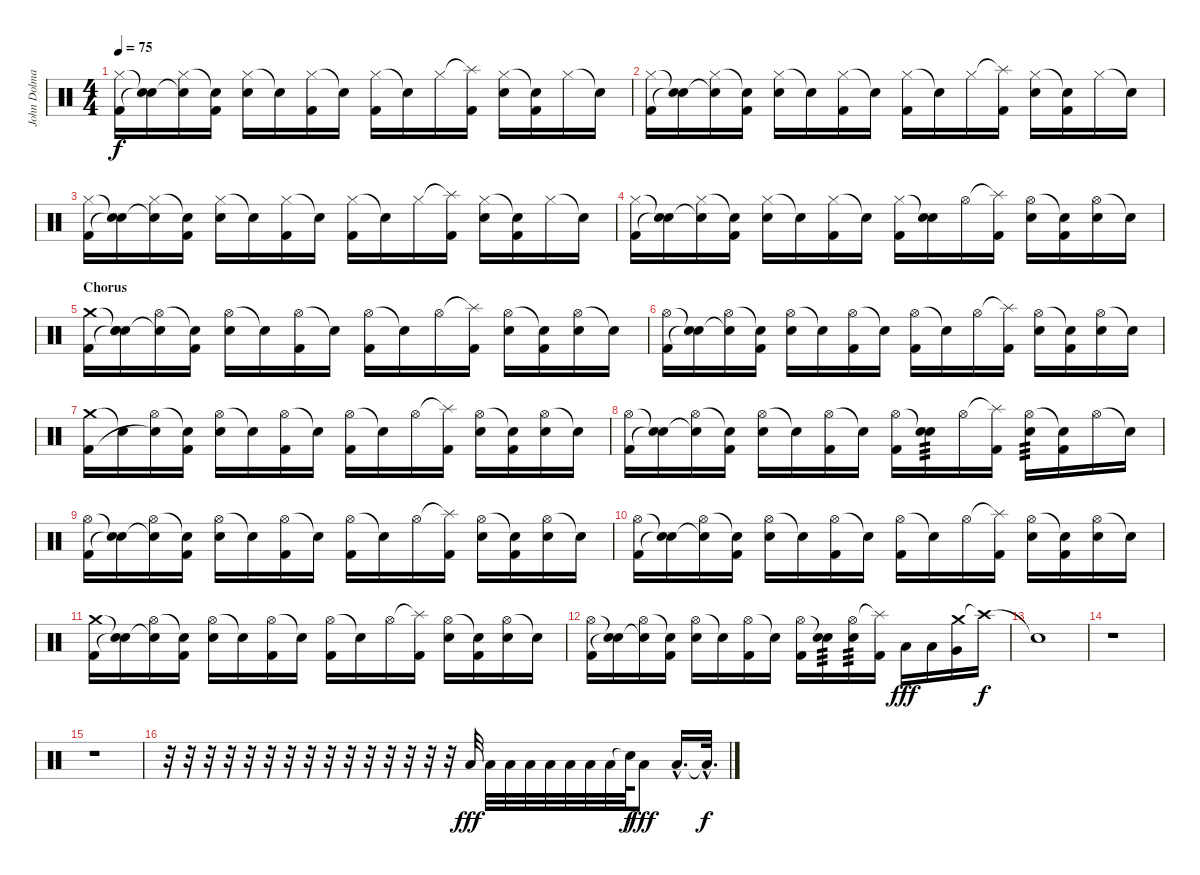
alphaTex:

\track ("John Dolmayan" "John Dolma") {instrument percussion}
\staff {score}
\articulation defaults
\ts (4 4)
\tempo 75
\clef neutral
\ks c
("Hi-Hat (closed)" "Kick (hit) 2").16{dy f} ("Snare (hit)"{t} "Snare (hit)"{t}).16 ("Hi-Hat (closed)" "Snare (hit)"{t}).16 ("Snare (hit)"{t} "Kick (hit) 2").16 ("Hi-Hat (closed)" "Electric Snare (hit)").16 "Snare (hit)"{t}.16 ("Hi-Hat (closed)" "Kick (hit) 2").16 "Snare (hit)"{t}.16 ("Hi-Hat (closed)" "Kick (hit) 2").16 "Snare (hit)"{t}.16 "Hi-Hat (closed)".16 ("Splash (hit)"{t} "Kick (hit) 2").16 ("Hi-Hat (closed)" "Electric Snare (hit)").16 ("Snare (hit)"{t} "Kick (hit) 2").16 "Hi-Hat (closed)".16 "Snare (hit)"{t}.16 |
("Hi-Hat (closed)" "Kick (hit) 2").16 ("Snare (hit)"{t} "Snare (hit)"{t}).16 ("Hi-Hat (closed)" "Snare (hit)"{t}).16 ("Snare (hit)"{t} "Kick (hit) 2").16 ("Hi-Hat (closed)" "Electric Snare (hit)").16 "Snare (hit)"{t}.16 ("Hi-Hat (closed)" "Kick (hit) 2").16 "Snare (hit)"{t}.16 ("Hi-Hat (closed)" "Kick (hit) 2").16 "Snare (hit)"{t}.16 "Hi-Hat (closed)".16 ("Splash (hit)"{t} "Kick (hit) 2").16 ("Hi-Hat (closed)" "Electric Snare (hit)").16 ("Snare (hit)"{t} "Kick (hit) 2").16 "Hi-Hat (closed)".16 "Snare (hit)"{t}.16 |
("Hi-Hat (closed)" "Kick (hit) 2").16 ("Snare (hit)"{t} "Snare (hit)"{t}).16 ("Hi-Hat (closed)" "Snare (hit)"{t}).16 ("Snare (hit)"{t} "Kick (hit) 2").16 ("Hi-Hat (closed)" "Electric Snare (hit)").16 "Snare (hit)"{t}.16 ("Hi-Hat (closed)" "Kick (hit) 2").16 "Snare (hit)"{t}.16 ("Hi-Hat (closed)" "Kick (hit) 2").16 "Snare (hit)"{t}.16 "Hi-Hat (closed)".16 ("Splash (hit)"{t} "Kick (hit) 2").16 ("Hi-Hat (closed)" "Electric Snare (hit)").16 ("Snare (hit)"{t} "Kick (hit) 2").16 "Hi-Hat (closed)".16 "Snare (hit)"{t}.16 |
("Hi-Hat (closed)" "Kick (hit) 2").16 ("Snare (hit)"{t} "Snare (hit)"{t}).16 ("Hi-Hat (closed)" "Snare (hit)"{t}).16 ("Snare (hit)"{t} "Kick (hit) 2").16 ("Hi-Hat (closed)" "Electric Snare (hit)").16 "Snare (hit)"{t}.16 ("Hi-Hat (closed)" "Kick (hit) 2").16 "Snare (hit)"{t}.16 ("Hi-Hat (closed)" "Kick (hit) 2").16 ("Snare (hit)"{t} "Electric Snare (hit)").16 "Hi-Hat (open)".16 ("Splash (hit)"{t} "Kick (hit) 2").16 ("Hi-Hat (open)" "Electric Snare (hit)").16 ("Snare (hit)"{t} "Kick (hit) 2").16 ("Hi-Hat (open)" "Electric Snare (hit)").16 "Snare (hit)"{t}.16 |
\section ("" "Chorus")
("Crash medium (hit)" "Kick (hit) 2").16 ("Snare (hit)"{t} "Snare (hit)"{t} "Snare (hit)").16 ("Hi-Hat (open)" "Snare (hit)"{t}).16 ("Snare (hit)"{t} "Kick (hit) 2").16 ("Hi-Hat (open)" "Electric Snare (hit)").16 "Snare (hit)"{t}.16 ("Hi-Hat (open)" "Kick (hit) 2").16 "Snare (hit)"{t}.16 ("Hi-Hat (open)" "Kick (hit) 2").16 "Snare (hit)"{t}.16 "Hi-Hat (open)".16 ("Splash (hit)"{t} "Kick (hit) 2").16 ("Hi-Hat (open)" "Electric Snare (hit)").16 ("Snare (hit)"{t} "Kick (hit) 2").16 ("Hi-Hat (open)" "Electric Snare (hit)").16 "Snare (hit)"{t}.16 |
("Hi-Hat (open)" "Kick (hit) 2").16 ("Snare (hit)"{t} "Snare (hit)"{t}).16 ("Hi-Hat (open)" "Snare (hit)"{t}).16 ("Snare (hit)"{t} "Kick (hit) 2").16 ("Hi-Hat (open)" "Electric Snare (hit)").16 "Snare (hit)"{t}.16 ("Hi-Hat (open)" "Kick (hit) 2").16 "Snare (hit)"{t}.16 ("Hi-Hat (open)" "Kick (hit) 2").16 "Snare (hit)"{t}.16 "Hi-Hat (open)".16 ("Splash (hit)"{t} "Kick (hit) 2").16 ("Hi-Hat (open)" "Electric Snare (hit)").16 ("Snare (hit)"{t} "Kick (hit) 2").16 ("Hi-Hat (open)" "Electric Snare (hit)").16 "Snare (hit)"{t}.16 |
("Crash medium (hit)" "Kick (hit) 2").16 "Snare (hit)"{t}.16 ("Hi-Hat (open)" "Snare (hit)"{t}).16 ("Snare (hit)"{t} "Kick (hit) 2").16 ("Hi-Hat (open)" "Electric Snare (hit)").16 "Snare (hit)"{t}.16 ("Hi-Hat (open)" "Kick (hit) 2").16 "Snare (hit)"{t}.16 ("Hi-Hat (open)" "Kick (hit) 2").16 "Snare (hit)"{t}.16 "Hi-Hat (open)".16 ("Splash (hit)"{t} "Kick (hit) 2").16 ("Hi-Hat (open)" "Electric Snare (hit)").16 ("Snare (hit)"{t} "Kick (hit) 2").16 ("Hi-Hat (open)" "Electric Snare (hit)").16 "Snare (hit)"{t}.16 |
("Hi-Hat (open)" "Kick (hit) 2").16 ("Snare (hit)"{t} "Snare (hit)"{t}).16 ("Hi-Hat (open)" "Snare (hit)"{t}).16 ("Snare (hit)"{t} "Kick (hit) 2").16 ("Hi-Hat (open)" "Electric Snare (hit)").16 "Snare (hit)"{t}.16 ("Hi-Hat (open)" "Kick (hit) 2").16 "Snare (hit)"{t}.16 ("Hi-Hat (open)" "Kick (hit) 2").16 ("Snare (hit)"{t} "Electric Snare (hit)").16{tp 3} "Hi-Hat (open)".16 ("Splash (hit)"{t} "Kick (hit) 2").16 ("Hi-Hat (open)" "Electric Snare (hit)").16{tp 3} ("Snare (hit)"{t} "Kick (hit) 2").16 "Hi-Hat (open)".16 "Snare (hit)"{t}.16 |
("Hi-Hat (open)" "Kick (hit) 2").16 ("Snare (hit)"{t} "Snare (hit)"{t}).16 ("Hi-Hat (open)" "Snare (hit)"{t}).16 ("Snare (hit)"{t} "Kick (hit) 2").16 ("Hi-Hat (open)" "Electric Snare (hit)").16 "Snare (hit)"{t}.16 ("Hi-Hat (open)" "Kick (hit) 2").16 "Snare (hit)"{t}.16 ("Hi-Hat (open)" "Kick (hit) 2").16 "Snare (hit)"{t}.16 "Hi-Hat (open)".16 ("Splash (hit)"{t} "Kick (hit) 2").16 ("Hi-Hat (open)" "Electric Snare (hit)").16 ("Snare (hit)"{t} "Kick (hit) 2").16 ("Hi-Hat (open)" "Electric Snare (hit)").16 "Snare (hit)"{t}.16 |
("Hi-Hat (open)" "Kick (hit) 2").16 ("Snare (hit)"{t} "Snare (hit)"{t}).16 ("Hi-Hat (open)" "Snare (hit)"{t}).16 ("Snare (hit)"{t} "Kick (hit) 2").16 ("Hi-Hat (open)" "Electric Snare (hit)").16 "Snare (hit)"{t}.16 ("Hi-Hat (open)" "Kick (hit) 2").16 "Snare (hit)"{t}.16 ("Hi-Hat (open)" "Kick (hit) 2").16 "Snare (hit)"{t}.16 "Hi-Hat (open)".16 ("Splash (hit)"{t} "Kick (hit) 2").16 ("Hi-Hat (open)" "Electric Snare (hit)").16 ("Snare (hit)"{t} "Kick (hit) 2").16 ("Hi-Hat (open)" "Electric Snare (hit)").16 "Snare (hit)"{t}.16 |
("Crash medium (hit)" "Kick (hit) 2").16 ("Snare (hit)"{t} "Snare (hit)"{t}).16 ("Hi-Hat (open)" "Snare (hit)"{t}).16 ("Snare (hit)"{t} "Kick (hit) 2").16 ("Hi-Hat (open)" "Electric Snare (hit)").16 "Snare (hit)"{t}.16 ("Hi-Hat (open)" "Kick (hit) 2").16 "Snare (hit)"{t}.16 ("Hi-Hat (open)" "Kick (hit) 2").16 "Snare (hit)"{t}.16 "Hi-Hat (open)".16 ("Splash (hit)"{t} "Kick (hit) 2").16 ("Hi-Hat (open)" "Electric Snare (hit)").16 ("Snare (hit)"{t} "Kick (hit) 2").16 ("Hi-Hat (open)" "Electric Snare (hit)").16 "Snare (hit)"{t}.16 |
("Hi-Hat (open)" "Kick (hit) 2").16 ("Snare (hit)"{t} "Snare (hit)"{t}).16 ("Hi-Hat (open)" "Snare (hit)"{t}).16 ("Snare (hit)"{t} "Kick (hit) 2").16 ("Hi-Hat (open)" "Electric Snare (hit)").16 "Snare (hit)"{t}.16 ("Hi-Hat (open)" "Kick (hit) 2").16 "Snare (hit)"{t}.16 ("Hi-Hat (open)" "Kick (hit) 2").16 ("Snare (hit)"{t} "Electric Snare (hit)").16{tp 3} ("Hi-Hat (open)" "Electric Snare (hit)").16{tp 3} ("Splash (hit)"{t} "Kick (hit) 2").16 "Low Tom (hit)".16{dy fff} "Low Tom (hit)".16 ("Crash medium (hit)" "Very Low Tom (hit)").16 "Crash high (hit)"{t}.16{dy f} |
"Snare (hit)"{t}.1 |
r.1 |
r.1 |
r.32 r.32 r.32 r.32 r.32 r.32 r.32 r.32 r.32 r.32 r.32 r.32 r.32 r.32 r.32 "Low Tom (hit)".32{dy fff} "Low Tom (hit)".32 "Low Tom (hit)".32 "Low Tom (hit)".32 "Low Tom (hit)".32 "Low Tom (hit)".32 "Low Tom (hit)".32 "Low Tom (hit)".32 "Snare (hit)"{t}.64{dy f} "Low Tom (hit)".8{dy fff} "Low Tom (hit)"{hac}.16{d} "Low Tom (hit)"{hac t}.32{d dy f}
